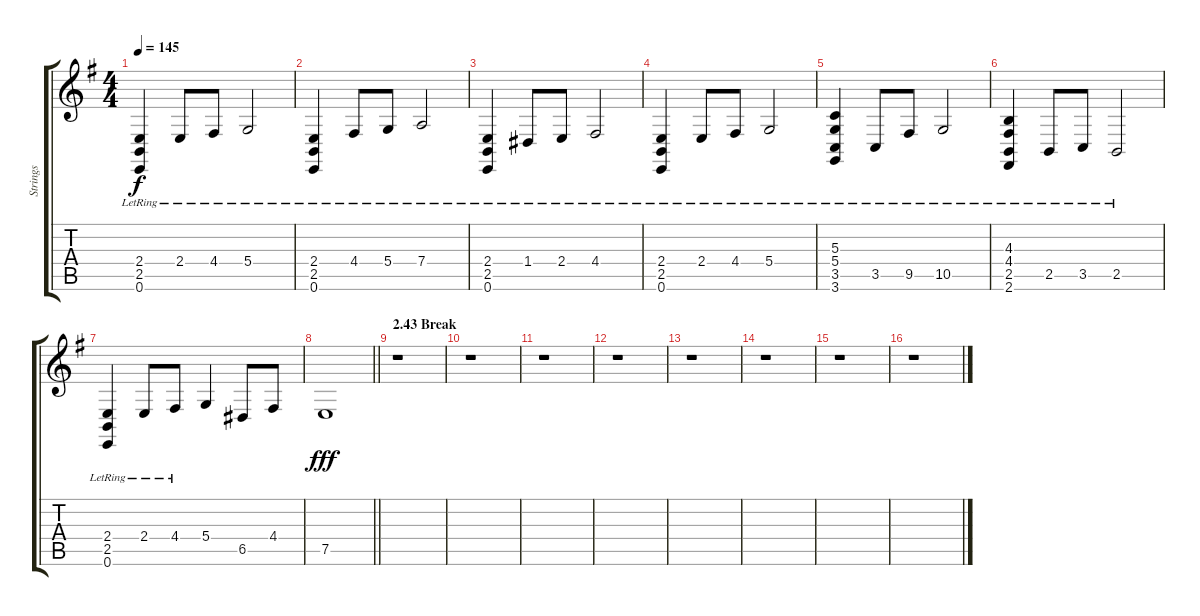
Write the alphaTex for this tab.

\track ("Strings" "Strings") {instrument stringensemble1}
\staff {score tabs}
\tuning (E4 B3 G3 D3 A2 E2) {hide}
\ts (4 4)
\tempo 145
\clef g2
\ks eminor
(2.4{lr} 2.5{lr} 0.6{lr}).4{dy f} 2.4{lr}.8 4.4{lr}.8 5.4{lr}.2 |
(2.4{lr} 2.5{lr} 0.6{lr}).4 4.4{lr}.8 5.4{lr}.8 7.4{lr}.2 |
(2.4{lr} 2.5{lr} 0.6{lr}).4 1.4{lr}.8 2.4{lr}.8 4.4{lr}.2 |
(2.4{lr} 2.5{lr} 0.6{lr}).4 2.4{lr}.8 4.4{lr}.8 5.4{lr}.2 |
(5.3{lr} 5.4{lr} 3.5{lr} 3.6{lr}).4 3.5{lr}.8 9.5{lr}.8 10.5{lr}.2 |
(4.3{lr} 4.4{lr} 2.5{lr} 2.6{lr}).4 2.5{lr}.8 3.5{lr}.8 2.5{lr}.2 |
(2.4{lr} 2.5{lr} 0.6{lr}).4 2.4{lr}.8 4.4{lr}.8 5.4.4 6.5.8 4.4.8 |
\barLineRight lightlight
7.5.1{dy fff} |
\section ("" "2.43 Break")
r.1 |
r.1 |
r.1 |
r.1 |
r.1 |
r.1 |
r.1 |
r.1
